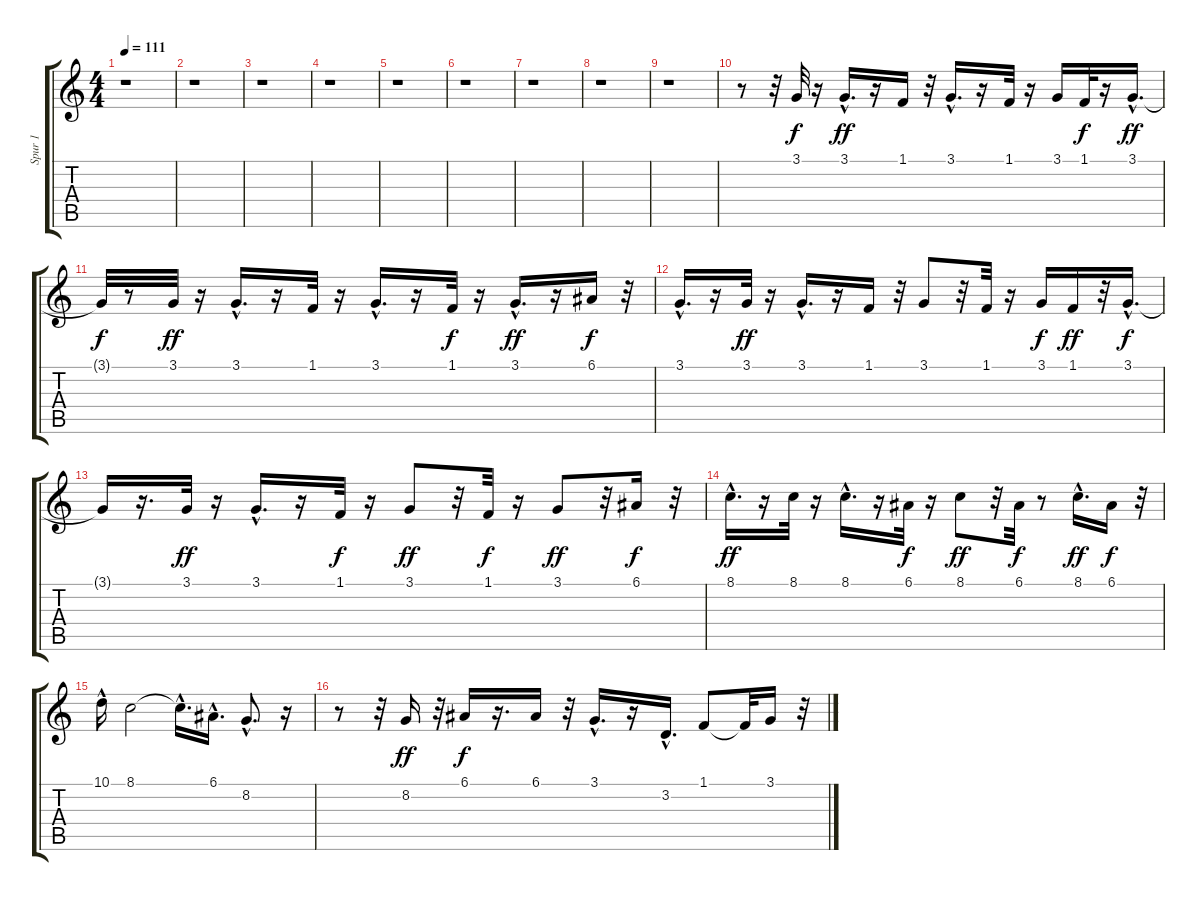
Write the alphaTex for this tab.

\track ("Spur 1" "Spur 1") {instrument piccolo}
\staff {score tabs}
\tuning (E4 B3 G3 D3 A2 E2) {hide}
\ts (4 4)
\tempo 111
\clef g2
\ks c
r.1{dy f} |
r.1 |
r.1 |
r.1 |
r.1 |
r.1 |
r.1 |
r.1 |
r.1 |
r.8 r.32 3.1.32 r.16 3.1{hac}.16{d dy ff} r.16 1.1.16 r.32 3.1{hac}.16{d} r.16 1.1.32 r.16 3.1.16 1.1.32{dy f} r.16 3.1{hac}.16{d dy ff} |
3.1{t}.32{dy f} r.8 3.1.32{dy ff} r.16 3.1{hac}.16{d} r.16 1.1.32 r.16 3.1{hac}.16{d} r.16 1.1.32{dy f} r.16 3.1{hac}.16{d dy ff} r.16 6.1.16{dy f} r.32 |
3.1{hac}.16{d} r.16 3.1.32{dy ff} r.16 3.1{hac}.16{d} r.16 1.1.16 r.32 3.1.8 r.32 1.1.32 r.16 3.1.16{dy f} 1.1.16{dy ff} r.32 3.1{hac}.16{d dy f} |
3.1{t}.16 r.16{d} 3.1.32{dy ff} r.16 3.1{hac}.16{d} r.16 1.1.32{dy f} r.16 3.1.8{dy ff} r.32 1.1.32{dy f} r.16 3.1.8{dy ff} r.32 6.1.16{dy f} r.32 |
8.1{hac}.16{d dy ff} r.16 8.1.32 r.16 8.1{hac}.16{d} r.16 6.1.32{dy f} r.16 8.1.8{dy ff} r.32 6.1.32{dy f} r.8 8.1{hac}.16{d dy ff} 6.1.16{dy f} r.32 |
10.1{hac}.16 8.1.2 8.1{hac t}.16{d} 6.1{hac}.16{d} 8.2{hac}.8{d} r.16 |
r.8 r.32 8.2.16{dy ff} r.32 6.1.16{dy f} r.16{d} 6.1.16 r.32 3.1{hac}.16{d} r.16 3.2{hac}.16{d} 1.1.8 1.1{t}.32 3.1.16 r.32
